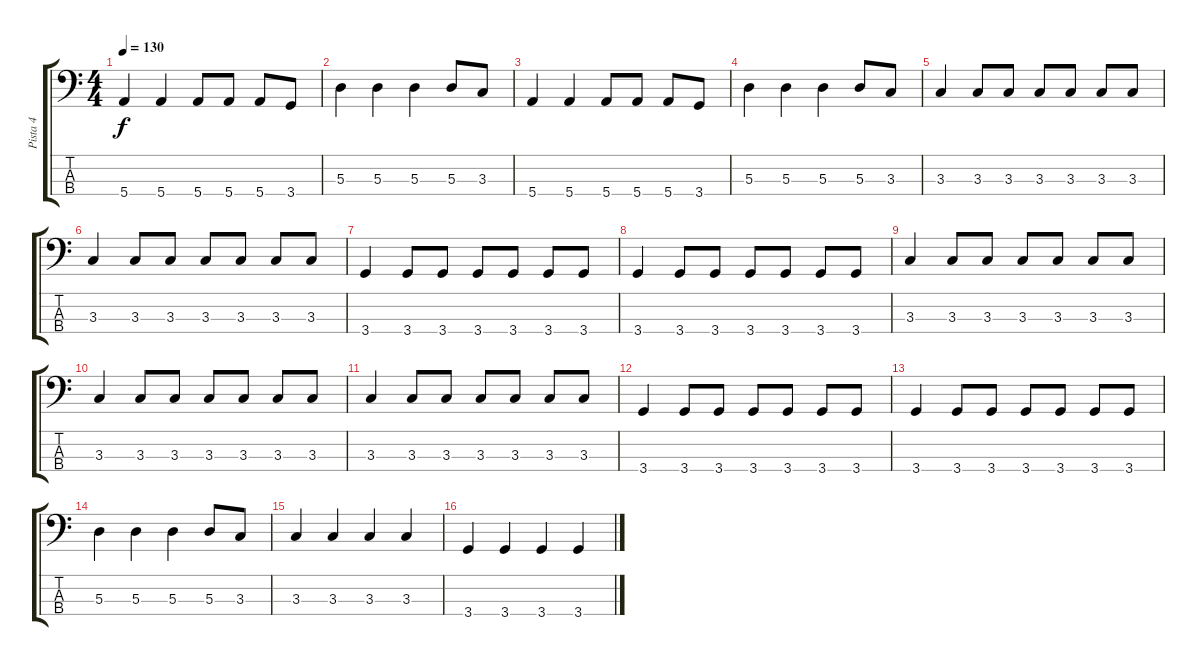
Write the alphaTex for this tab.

\track ("Pista 4" "Pista 4") {instrument acousticbass}
\staff {score tabs}
\tuning (G2 D2 A1 E1) {hide}
\ts (4 4)
\tempo 130
\clef f4
\ks c
5.4.4{dy f} 5.4.4 5.4.8 5.4.8 5.4.8 3.4.8 |
5.3.4 5.3.4 5.3.4 5.3.8 3.3.8 |
5.4.4 5.4.4 5.4.8 5.4.8 5.4.8 3.4.8 |
5.3.4 5.3.4 5.3.4 5.3.8 3.3.8 |
3.3.4 3.3.8 3.3.8 3.3.8 3.3.8 3.3.8 3.3.8 |
3.3.4 3.3.8 3.3.8 3.3.8 3.3.8 3.3.8 3.3.8 |
3.4.4 3.4.8 3.4.8 3.4.8 3.4.8 3.4.8 3.4.8 |
3.4.4 3.4.8 3.4.8 3.4.8 3.4.8 3.4.8 3.4.8 |
3.3.4 3.3.8 3.3.8 3.3.8 3.3.8 3.3.8 3.3.8 |
3.3.4 3.3.8 3.3.8 3.3.8 3.3.8 3.3.8 3.3.8 |
3.3.4 3.3.8 3.3.8 3.3.8 3.3.8 3.3.8 3.3.8 |
3.4.4 3.4.8 3.4.8 3.4.8 3.4.8 3.4.8 3.4.8 |
3.4.4 3.4.8 3.4.8 3.4.8 3.4.8 3.4.8 3.4.8 |
5.3.4 5.3.4 5.3.4 5.3.8 3.3.8 |
3.3.4 3.3.4 3.3.4 3.3.4 |
3.4.4 3.4.4 3.4.4 3.4.4
